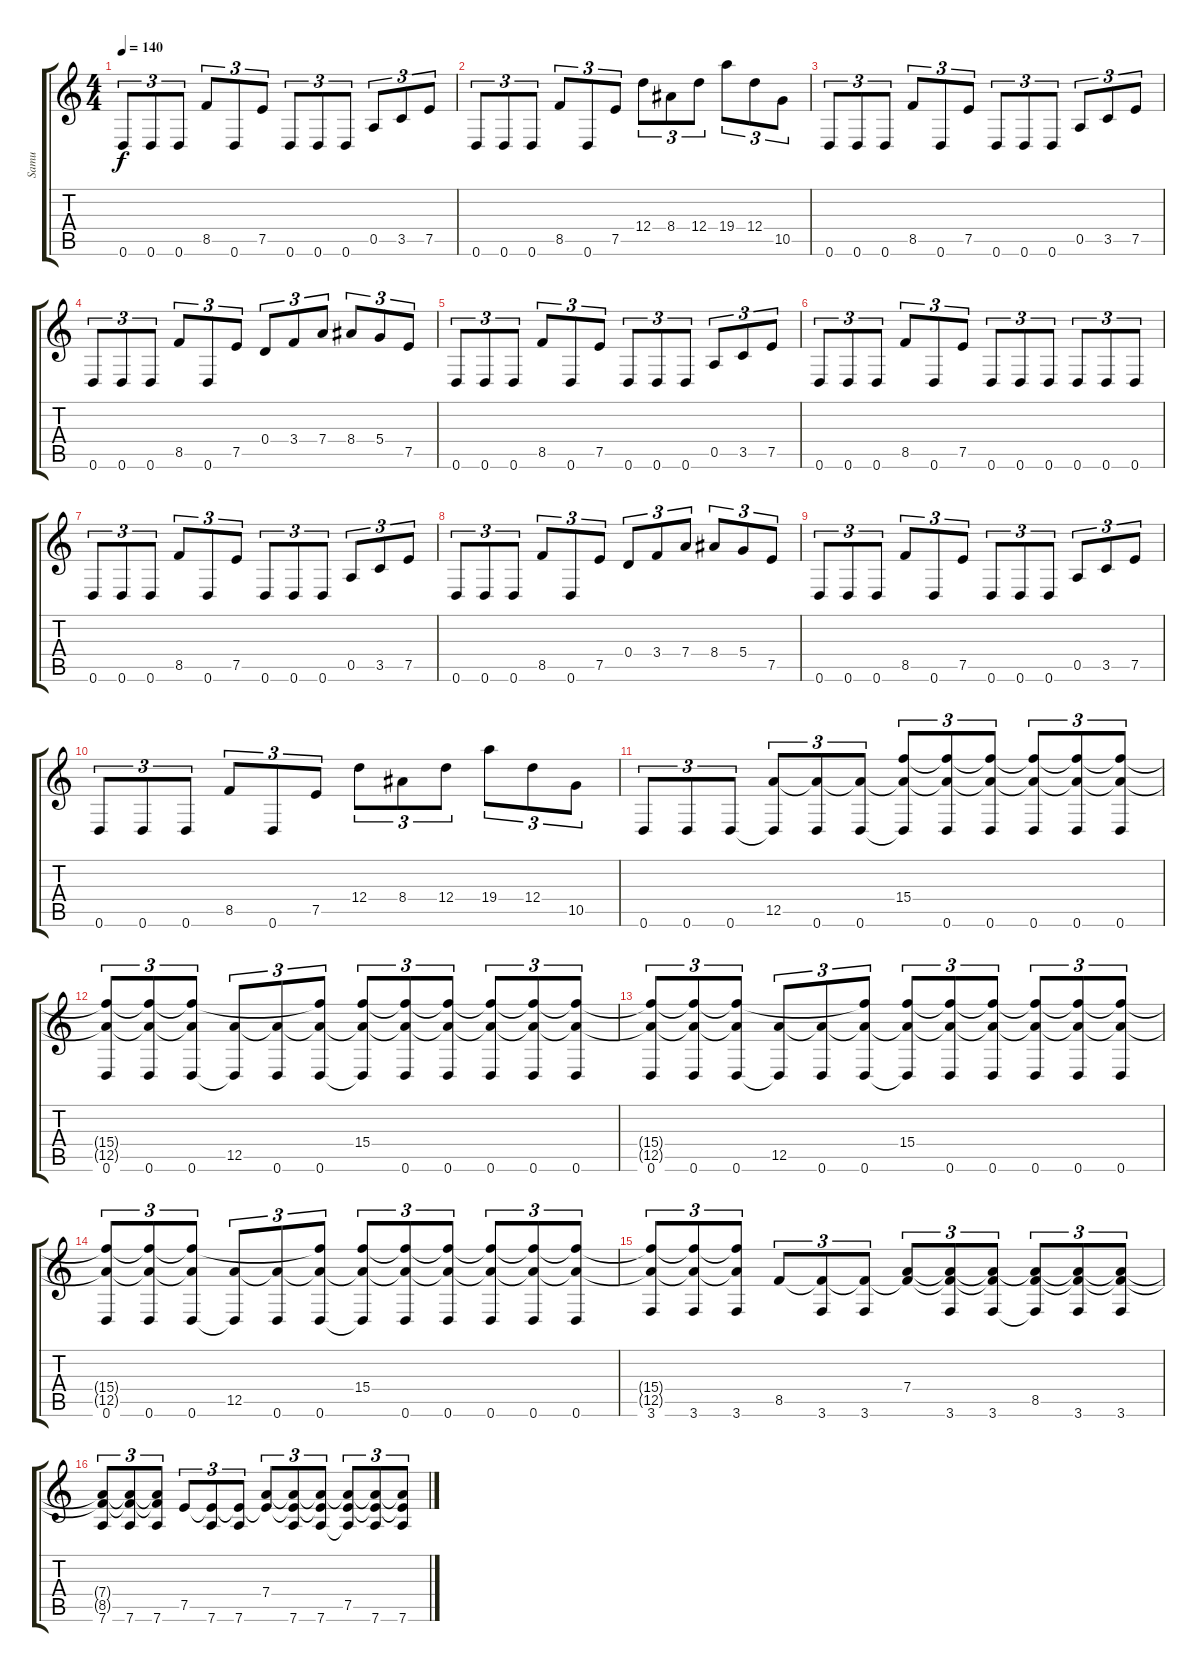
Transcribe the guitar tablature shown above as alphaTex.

\track ("Samu" "Samu") {instrument distortionguitar}
\staff {score tabs}
\tuning (E4 A3 G3 D3 A2 D2) {hide}
\ts (4 4)
\tempo 140
\clef g2
\ks c
0.6.8{tu (3 2) dy f} 0.6.8{tu (3 2)} 0.6.8{tu (3 2)} 8.5.8{tu (3 2)} 0.6.8{tu (3 2)} 7.5.8{tu (3 2)} 0.6.8{tu (3 2)} 0.6.8{tu (3 2)} 0.6.8{tu (3 2)} 0.5.8{tu (3 2)} 3.5.8{tu (3 2)} 7.5.8{tu (3 2)} |
0.6.8{tu (3 2)} 0.6.8{tu (3 2)} 0.6.8{tu (3 2)} 8.5.8{tu (3 2)} 0.6.8{tu (3 2)} 7.5.8{tu (3 2)} 12.4.8{tu (3 2)} 8.4.8{tu (3 2)} 12.4.8{tu (3 2)} 19.4.8{tu (3 2)} 12.4.8{tu (3 2)} 10.5.8{tu (3 2)} |
0.6.8{tu (3 2)} 0.6.8{tu (3 2)} 0.6.8{tu (3 2)} 8.5.8{tu (3 2)} 0.6.8{tu (3 2)} 7.5.8{tu (3 2)} 0.6.8{tu (3 2)} 0.6.8{tu (3 2)} 0.6.8{tu (3 2)} 0.5.8{tu (3 2)} 3.5.8{tu (3 2)} 7.5.8{tu (3 2)} |
0.6.8{tu (3 2)} 0.6.8{tu (3 2)} 0.6.8{tu (3 2)} 8.5.8{tu (3 2)} 0.6.8{tu (3 2)} 7.5.8{tu (3 2)} 0.4.8{tu (3 2)} 3.4.8{tu (3 2)} 7.4.8{tu (3 2)} 8.4.8{tu (3 2)} 5.4.8{tu (3 2)} 7.5.8{tu (3 2)} |
0.6.8{tu (3 2)} 0.6.8{tu (3 2)} 0.6.8{tu (3 2)} 8.5.8{tu (3 2)} 0.6.8{tu (3 2)} 7.5.8{tu (3 2)} 0.6.8{tu (3 2)} 0.6.8{tu (3 2)} 0.6.8{tu (3 2)} 0.5.8{tu (3 2)} 3.5.8{tu (3 2)} 7.5.8{tu (3 2)} |
0.6.8{tu (3 2)} 0.6.8{tu (3 2)} 0.6.8{tu (3 2)} 8.5.8{tu (3 2)} 0.6.8{tu (3 2)} 7.5.8{tu (3 2)} 0.6.8{tu (3 2)} 0.6.8{tu (3 2)} 0.6.8{tu (3 2)} 0.6.8{tu (3 2)} 0.6.8{tu (3 2)} 0.6.8{tu (3 2)} |
0.6.8{tu (3 2)} 0.6.8{tu (3 2)} 0.6.8{tu (3 2)} 8.5.8{tu (3 2)} 0.6.8{tu (3 2)} 7.5.8{tu (3 2)} 0.6.8{tu (3 2)} 0.6.8{tu (3 2)} 0.6.8{tu (3 2)} 0.5.8{tu (3 2)} 3.5.8{tu (3 2)} 7.5.8{tu (3 2)} |
0.6.8{tu (3 2)} 0.6.8{tu (3 2)} 0.6.8{tu (3 2)} 8.5.8{tu (3 2)} 0.6.8{tu (3 2)} 7.5.8{tu (3 2)} 0.4.8{tu (3 2)} 3.4.8{tu (3 2)} 7.4.8{tu (3 2)} 8.4.8{tu (3 2)} 5.4.8{tu (3 2)} 7.5.8{tu (3 2)} |
0.6.8{tu (3 2)} 0.6.8{tu (3 2)} 0.6.8{tu (3 2)} 8.5.8{tu (3 2)} 0.6.8{tu (3 2)} 7.5.8{tu (3 2)} 0.6.8{tu (3 2)} 0.6.8{tu (3 2)} 0.6.8{tu (3 2)} 0.5.8{tu (3 2)} 3.5.8{tu (3 2)} 7.5.8{tu (3 2)} |
0.6.8{tu (3 2)} 0.6.8{tu (3 2)} 0.6.8{tu (3 2)} 8.5.8{tu (3 2)} 0.6.8{tu (3 2)} 7.5.8{tu (3 2)} 12.4.8{tu (3 2)} 8.4.8{tu (3 2)} 12.4.8{tu (3 2)} 19.4.8{tu (3 2)} 12.4.8{tu (3 2)} 10.5.8{tu (3 2)} |
0.6.8{tu (3 2)} 0.6.8{tu (3 2)} 0.6.8{tu (3 2)} (12.5 0.6{t}).8{tu (3 2)} (12.5{t} 0.6).8{tu (3 2)} (12.5{t} 0.6).8{tu (3 2)} (15.4 12.5{t} 0.6{t}).8{tu (3 2)} (15.4{t} 12.5{t} 0.6).8{tu (3 2)} (15.4{t} 12.5{t} 0.6).8{tu (3 2)} (15.4{t} 12.5{t} 0.6).8{tu (3 2)} (15.4{t} 12.5{t} 0.6).8{tu (3 2)} (15.4{t} 12.5{t} 0.6).8{tu (3 2)} |
(15.4{t} 12.5{t} 0.6).8{tu (3 2)} (15.4{t} 12.5{t} 0.6).8{tu (3 2)} (15.4{t} 12.5{t} 0.6).8{tu (3 2)} (12.5 0.6{t}).8{tu (3 2)} (12.5{t} 0.6).8{tu (3 2)} (15.4{t} 12.5{t} 0.6).8{tu (3 2)} (15.4 12.5{t} 0.6{t}).8{tu (3 2)} (15.4{t} 12.5{t} 0.6).8{tu (3 2)} (15.4{t} 12.5{t} 0.6).8{tu (3 2)} (15.4{t} 12.5{t} 0.6).8{tu (3 2)} (15.4{t} 12.5{t} 0.6).8{tu (3 2)} (15.4{t} 12.5{t} 0.6).8{tu (3 2)} |
(15.4{t} 12.5{t} 0.6).8{tu (3 2)} (15.4{t} 12.5{t} 0.6).8{tu (3 2)} (15.4{t} 12.5{t} 0.6).8{tu (3 2)} (12.5 0.6{t}).8{tu (3 2)} (12.5{t} 0.6).8{tu (3 2)} (15.4{t} 12.5{t} 0.6).8{tu (3 2)} (15.4 12.5{t} 0.6{t}).8{tu (3 2)} (15.4{t} 12.5{t} 0.6).8{tu (3 2)} (15.4{t} 12.5{t} 0.6).8{tu (3 2)} (15.4{t} 12.5{t} 0.6).8{tu (3 2)} (15.4{t} 12.5{t} 0.6).8{tu (3 2)} (15.4{t} 12.5{t} 0.6).8{tu (3 2)} |
(15.4{t} 12.5{t} 0.6).8{tu (3 2)} (15.4{t} 12.5{t} 0.6).8{tu (3 2)} (15.4{t} 12.5{t} 0.6).8{tu (3 2)} (12.5 0.6{t}).8{tu (3 2)} (12.5{t} 0.6).8{tu (3 2)} (15.4{t} 12.5{t} 0.6).8{tu (3 2)} (15.4 12.5{t} 0.6{t}).8{tu (3 2)} (15.4{t} 12.5{t} 0.6).8{tu (3 2)} (15.4{t} 12.5{t} 0.6).8{tu (3 2)} (15.4{t} 12.5{t} 0.6).8{tu (3 2)} (15.4{t} 12.5{t} 0.6).8{tu (3 2)} (15.4{t} 12.5{t} 0.6).8{tu (3 2)} |
(15.4{t} 12.5{t} 3.6).8{tu (3 2)} (15.4{t} 12.5{t} 3.6).8{tu (3 2)} (15.4{t} 12.5{t} 3.6).8{tu (3 2)} 8.5.8{tu (3 2)} (8.5{t} 3.6).8{tu (3 2)} (8.5{t} 3.6).8{tu (3 2)} (7.4 8.5{t}).8{tu (3 2)} (7.4{t} 8.5{t} 3.6).8{tu (3 2)} (7.4{t} 8.5{t} 3.6).8{tu (3 2)} (7.4{t} 8.5 3.6{t}).8{tu (3 2)} (7.4{t} 8.5{t} 3.6).8{tu (3 2)} (7.4{t} 8.5{t} 3.6).8{tu (3 2)} |
(7.4{t} 8.5{t} 7.6).8{tu (3 2)} (7.4{t} 8.5{t} 7.6).8{tu (3 2)} (7.4{t} 8.5{t} 7.6).8{tu (3 2)} 7.5.8{tu (3 2)} (7.5{t} 7.6).8{tu (3 2)} (7.5{t} 7.6).8{tu (3 2)} (7.4 7.5{t}).8{tu (3 2)} (7.4{t} 7.5{t} 7.6).8{tu (3 2)} (7.4{t} 7.5{t} 7.6).8{tu (3 2)} (7.4{t} 7.5 7.6{t}).8{tu (3 2)} (7.4{t} 7.5{t} 7.6).8{tu (3 2)} (7.4{t} 7.5{t} 7.6).8{tu (3 2)}
